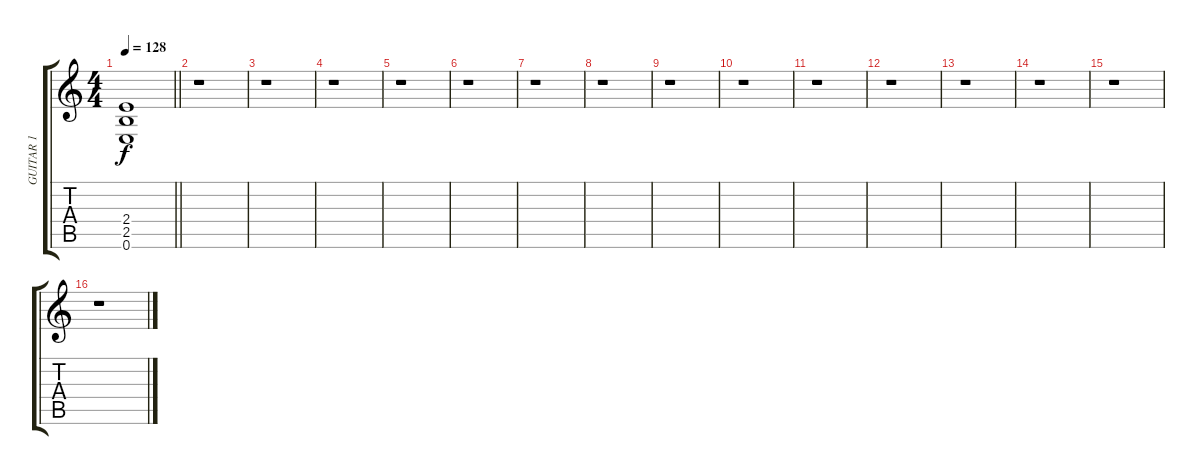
\track ("GUITAR 1" "GUITAR 1") {instrument overdrivenguitar}
\staff {score tabs}
\tuning (E4 B3 G3 D3 A2 E2) {hide}
\ts (4 4)
\tempo 128
\clef g2
\barLineRight lightlight
\ks c
(2.4 2.5 0.6).1{dy f} |
r.1 |
r.1 |
r.1 |
r.1 |
r.1 |
r.1 |
r.1 |
r.1 |
r.1 |
r.1 |
r.1 |
r.1 |
r.1 |
r.1 |
r.1
